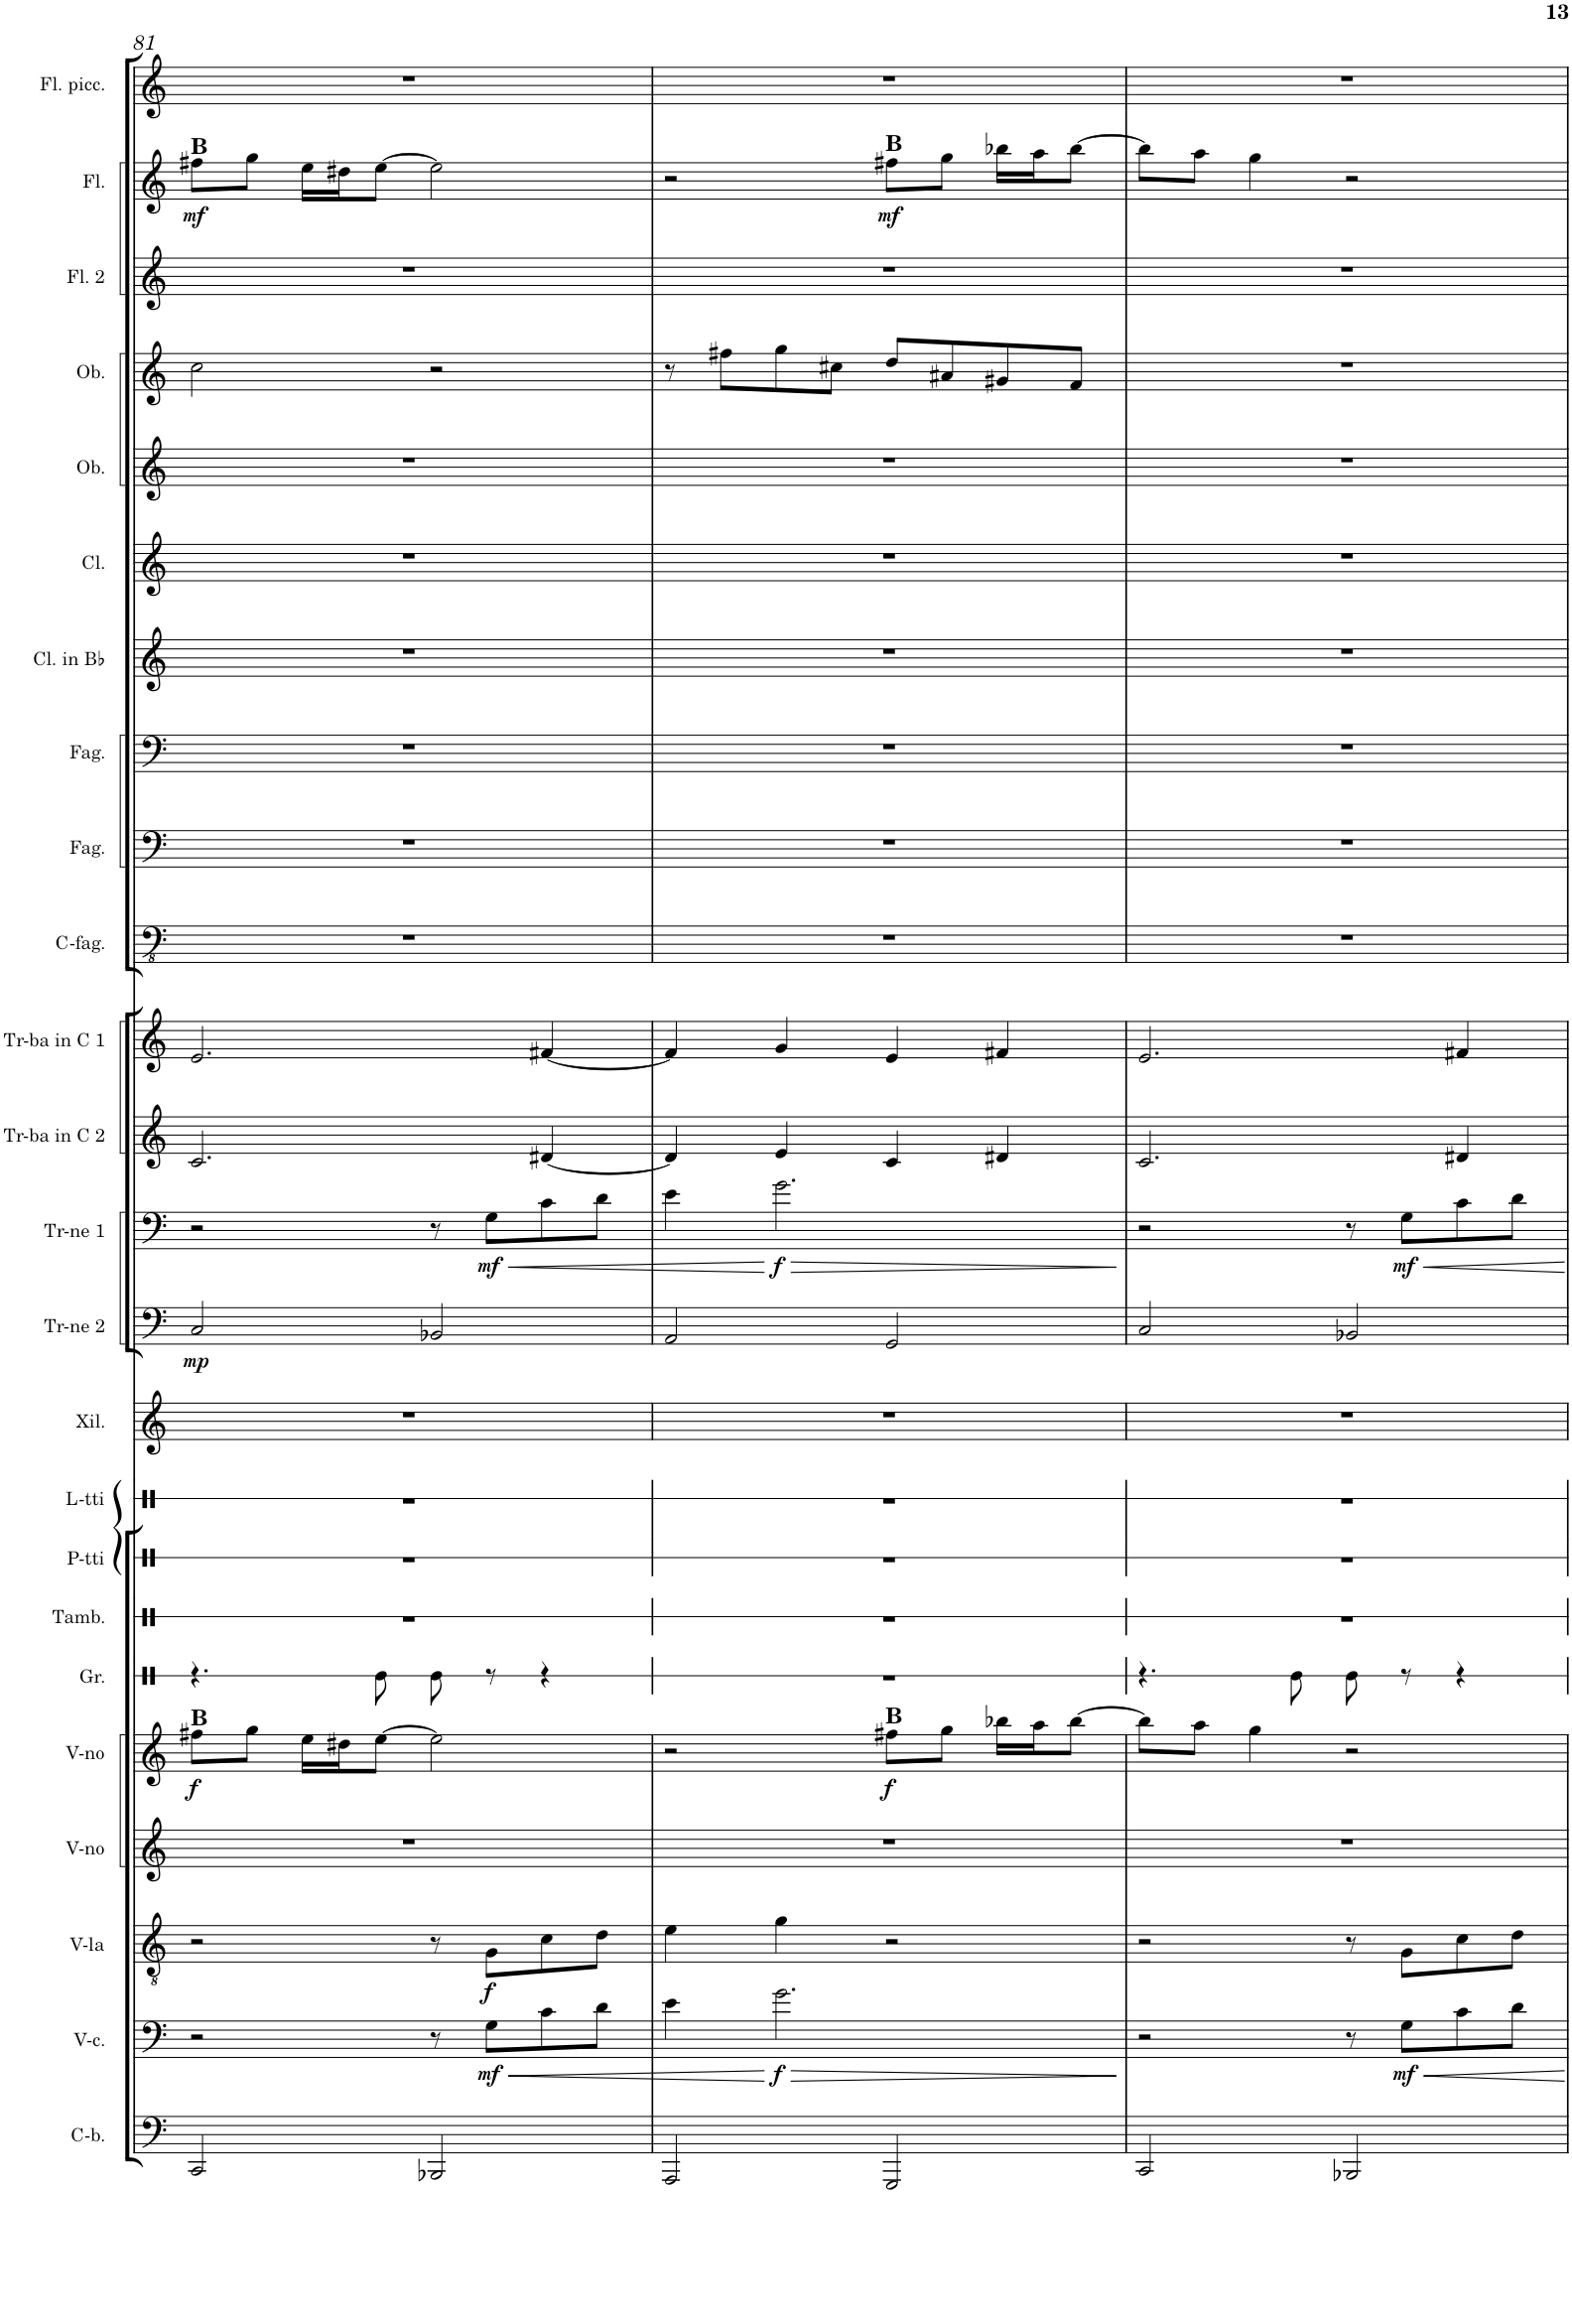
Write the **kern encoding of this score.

**kern	**kern	**dynam	**kern	**dynam	**kern	**kern	**dynam	**kern	**kern	**kern	**kern	**kern	**kern	**dynam	**kern	**dynam	**kern	**kern	**kern	**kern	**kern	**kern	**kern	**kern	**kern	**kern	**kern	**dynam	**kern
*part24	*part23	*part23	*part22	*part22	*part21	*part20	*part20	*part19	*part18	*part17	*part16	*part15	*part14	*part14	*part13	*part13	*part12	*part11	*part10	*part9	*part8	*part7	*part6	*part5	*part4	*part3	*part2	*part2	*part1
*staff24	*staff23	*staff23	*staff22	*staff22	*staff21	*staff20	*staff20	*staff19	*staff18	*staff17	*staff16	*staff15	*staff14	*staff14	*staff13	*staff13	*staff12	*staff11	*staff10	*staff9	*staff8	*staff7	*staff6	*staff5	*staff4	*staff3	*staff2	*staff2	*staff1
*I"Contrabbasso	*I"Violoncello	*	*I"Viola	*	*I"Violino	*I"Violino	*	*I"Grancassa	*I"Tamburo	*I"Piatti	*I"Legnetti	*I"Xilofono	*I"Trombone 2	*	*I"Trombone 1	*	*I"Tromba in C 2	*I"Tromba in C 1	*I"Controfagotto	*I"Fagotto	*I"Fagotto	*I"Clarinetto in Bb	*I"Clarinetto	*I"Oboe	*I"Oboe	*I"Flauto 2	*I"Flauto	*	*I"Flauto piccolo
*I'C-b.	*I'V-c.	*	*I'V-la	*	*I'V-no	*I'V-no	*	*I'Gr.	*I'Tamb.	*I'P-tti	*I'L-tti	*I'Xil.	*I'Tr-ne 2	*	*I'Tr-ne 1	*	*I'Tr-ba in C 2	*I'Tr-ba in C 1	*I'C-fag.	*I'Fag.	*I'Fag.	*I'Cl. in Bb	*I'Cl.	*I'Ob.	*I'Ob.	*I'Fl. 2	*I'Fl.	*	*I'Fl. picc.
!!LO:PB:g=z
*clefF4	*clefF4	*	*clefGv2	*	*clefG2	*clefG2	*	*clefX	*clefX	*clefX	*clefX	*clefG2	*clefF4	*	*clefF4	*	*clefG2	*clefG2	*clefFv4	*clefF4	*clefF4	*clefG2	*clefG2	*clefG2	*clefG2	*clefG2	*clefG2	*	*clefG2
*ITrd7c12	*	*	*	*	*	*	*	*	*	*	*	*	*	*	*	*	*ITrd1c2	*ITrd1c2	*	*	*	*ITrd1c2	*ITrd1c2	*	*	*	*	*	*ITrd-7c-12
*k[]	*k[]	*	*k[]	*	*k[]	*k[]	*	*k[]	*k[]	*k[]	*k[]	*k[]	*k[]	*	*k[]	*	*k[]	*k[]	*k[]	*k[]	*k[]	*k[]	*k[]	*k[]	*k[]	*k[]	*k[]	*	*k[]
*M4/4	*M4/4	*	*M4/4	*	*M4/4	*M4/4	*	*M4/4	*M4/4	*M4/4	*M4/4	*M4/4	*M4/4	*	*M4/4	*	*M4/4	*M4/4	*M4/4	*M4/4	*M4/4	*M4/4	*M4/4	*M4/4	*M4/4	*M4/4	*M4/4	*	*M4/4
=81	=81	=81	=81	=81	=81	=81	=81	=81	=81	=81	=81	=81	=81	=81	=81	=81	=81	=81	=81	=81	=81	=81	=81	=81	=81	=81	=81	=81	=81
!	!	!	!	!	!	!	!	!	!	!	!	!	!	!	!	!	!	!	!	!	!	!	!	!	!	!	!LO:TX:a:B:t=B	!	!
!	!	!	!	!	!	!LO:TX:a:B:t=B	!	!	!	!	!	!	!	!	!	!	!	!	!	!	!	!	!	!	!	!	!	!	!
!	!	!	!	!	!	!	!LO:DY:b	!	!	!	!	!	!	!LO:DY:b	!	!	!	!	!	!	!	!	!	!	!	!	!	!LO:DY:b	!
2CC/	2r	.	2r	.	1r	8ff#X\L	f	4.r	1r	1r	1r	1r	2C/	mp	2r	.	2.c/	2.e/	1r	1r	1r	1r	1r	1r	2cc\	1r	8ff#X\L	mf	1r
.	.	.	.	.	.	8gg\J	.	.	.	.	.	.	.	.	.	.	.	.	.	.	.	.	.	.	.	.	8gg\J	.	.
.	.	.	.	.	.	16ee\LL	.	.	.	.	.	.	.	.	.	.	.	.	.	.	.	.	.	.	.	.	16ee\LL	.	.
.	.	.	.	.	.	16dd#X\J	.	.	.	.	.	.	.	.	.	.	.	.	.	.	.	.	.	.	.	.	16dd#X\J	.	.
.	.	.	.	.	.	[8ee\J	.	8Re\	.	.	.	.	.	.	.	.	.	.	.	.	.	.	.	.	.	.	[8ee\J	.	.
2BBB-X/	8r	.	8r	.	.	2ee\]	.	8Re\	.	.	.	.	2BB-X/	.	8r	.	.	.	.	.	.	.	.	.	2r	.	2ee\]	.	.
!	!	!LO:HP:b	!	!	!	!	!	!	!	!	!	!	!	!	!	!LO:HP:b	!	!	!	!	!	!	!	!	!	!	!	!	!
!	!	!LO:DY:n=1:b	!	!LO:DY:b	!	!	!	!	!	!	!	!	!	!	!	!LO:DY:n=1:b	!	!	!	!	!	!	!	!	!	!	!	!	!
.	8G\L	< mf	8G\L	f	.	.	.	8r	.	.	.	.	.	.	8G\L	< mf	.	.	.	.	.	.	.	.	.	.	.	.	.
.	8c\	.	8c\	.	.	.	.	4r	.	.	.	.	.	.	8c\	.	[4d#X/	[4f#X/	.	.	.	.	.	.	.	.	.	.	.
.	8d\J	.	8d\J	.	.	.	.	.	.	.	.	.	.	.	8d\J	.	.	.	.	.	.	.	.	.	.	.	.	.	.
=82	=82	=82	=82	=82	=82	=82	=82	=82	=82	=82	=82	=82	=82	=82	=82	=82	=82	=82	=82	=82	=82	=82	=82	=82	=82	=82	=82	=82	=82
2AAA/	4e\	.	4e\	.	1r	2r	.	1r	1r	1r	1r	1r	2AA/	.	4e\	.	4d#/]	4f#/]	1r	1r	1r	1r	1r	1r	8r	1r	2r	.	1r
.	.	.	.	.	.	.	.	.	.	.	.	.	.	.	.	.	.	.	.	.	.	.	.	.	8ff#X\L	.	.	.	.
!	!	!LO:HP:n=1:b	!	!	!	!	!	!	!	!	!	!	!	!	!	!LO:HP:n=1:b	!	!	!	!	!	!	!	!	!	!	!	!	!
!	!	!LO:DY:n=1:b	!	!	!	!	!	!	!	!	!	!	!	!	!	!LO:DY:n=1:b	!	!	!	!	!	!	!	!	!	!	!	!	!
.	2.g\	[ > f	4g\	.	.	.	.	.	.	.	.	.	.	.	2.g\	[ > f	4e/	4g/	.	.	.	.	.	.	8gg\	.	.	.	.
.	.	.	.	.	.	.	.	.	.	.	.	.	.	.	.	.	.	.	.	.	.	.	.	.	8cc#X\J	.	.	.	.
!	!	!	!	!	!	!	!	!	!	!	!	!	!	!	!	!	!	!	!	!	!	!	!	!	!	!	!LO:TX:a:B:t=B	!	!
!	!	!	!	!	!	!LO:TX:a:B:t=B	!	!	!	!	!	!	!	!	!	!	!	!	!	!	!	!	!	!	!	!	!	!	!
!	!	!	!	!	!	!	!LO:DY:b	!	!	!	!	!	!	!	!	!	!	!	!	!	!	!	!	!	!	!	!	!LO:DY:b	!
2GGG/	.	.	2r	.	.	8ff#X\L	f	.	.	.	.	.	2GG/	.	.	.	4c/	4e/	.	.	.	.	.	.	8dd/L	.	8ff#X\L	mf	.
.	.	.	.	.	.	8gg\J	.	.	.	.	.	.	.	.	.	.	.	.	.	.	.	.	.	.	8a#X/	.	8gg\J	.	.
.	.	.	.	.	.	16bb-X\LL	.	.	.	.	.	.	.	.	.	.	4d#X/	4f#X/	.	.	.	.	.	.	8g#X/	.	16bb-X\LL	.	.
.	.	.	.	.	.	16aa\J	.	.	.	.	.	.	.	.	.	.	.	.	.	.	.	.	.	.	.	.	16aa\J	.	.
.	.	.	.	.	.	[8bb-\J	.	.	.	.	.	.	.	.	.	.	.	.	.	.	.	.	.	.	8f/J	.	[8bb-\J	.	.
.	.	]	.	.	.	.	.	.	.	.	.	.	.	.	.	]	.	.	.	.	.	.	.	.	.	.	.	.	.
=83	=83	=83	=83	=83	=83	=83	=83	=83	=83	=83	=83	=83	=83	=83	=83	=83	=83	=83	=83	=83	=83	=83	=83	=83	=83	=83	=83	=83	=83
2CC/	2r	.	2r	.	1r	8bb-\L]	.	4.r	1r	1r	1r	1r	2C/	.	2r	.	2.c/	2.e/	1r	1r	1r	1r	1r	1r	1r	1r	8bb-\L]	.	1r
.	.	.	.	.	.	8aa\J	.	.	.	.	.	.	.	.	.	.	.	.	.	.	.	.	.	.	.	.	8aa\J	.	.
.	.	.	.	.	.	4gg\	.	.	.	.	.	.	.	.	.	.	.	.	.	.	.	.	.	.	.	.	4gg\	.	.
.	.	.	.	.	.	.	.	8Re\	.	.	.	.	.	.	.	.	.	.	.	.	.	.	.	.	.	.	.	.	.
2BBB-X/	8r	.	8r	.	.	2r	.	8Re\	.	.	.	.	2BB-X/	.	8r	.	.	.	.	.	.	.	.	.	.	.	2r	.	.
!	!	!LO:DY:b	!	!	!	!	!	!	!	!	!	!	!	!	!	!LO:DY:b	!	!	!	!	!	!	!	!	!	!	!	!	!
.	8G\L	mf	8G\L	.	.	.	.	8r	.	.	.	.	.	.	8G\L	mf	.	.	.	.	.	.	.	.	.	.	.	.	.
.	8c\	.	8c\	.	.	.	.	4r	.	.	.	.	.	.	8c\	.	4d#X/	4f#X/	.	.	.	.	.	.	.	.	.	.	.
.	8d\J	.	8d\J	.	.	.	.	.	.	.	.	.	.	.	8d\J	.	.	.	.	.	.	.	.	.	.	.	.	.	.
=	=	=	=	=	=	=	=	=	=	=	=	=	=	=	=	=	=	=	=	=	=	=	=	=	=	=	=	=	=
*-	*-	*-	*-	*-	*-	*-	*-	*-	*-	*-	*-	*-	*-	*-	*-	*-	*-	*-	*-	*-	*-	*-	*-	*-	*-	*-	*-	*-	*-
